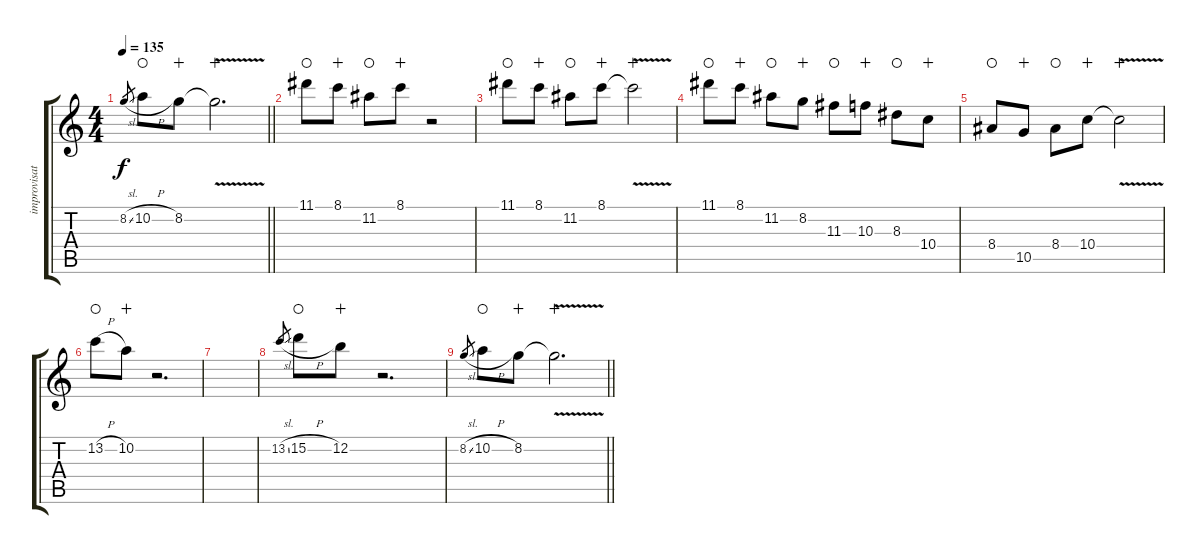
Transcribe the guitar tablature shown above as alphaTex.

\track ("improvisation" "improvisat") {instrument distortionguitar}
\staff {score tabs}
\tuning (E4 B3 G3 D3 A2 E2) {hide}
\ts (4 4)
\tempo 135
\clef g2
\barLineRight lightlight
\ks c
8.2{sl}.8{gr dy f} 10.2{h}.8{balance 4 waho} 8.2.8{wahc} 8.2{v t}.2{d wahc} |
11.1.8{waho} 8.1.8{wahc} 11.2.8{waho} 8.1.8{wahc} r.2 |
11.1.8{waho} 8.1.8{wahc} 11.2.8{waho} 8.1.8{wahc} 8.1{v t}.2{wahc} |
11.1.8{waho} 8.1.8{wahc} 11.2.8{waho} 8.2.8{wahc} 11.3.8{waho} 10.3.8{wahc} 8.3.8{waho} 10.4.8{wahc} |
8.4.8{waho} 10.5.8{wahc} 8.4.8{waho} 10.4.8{wahc} 10.4{v t}.2{wahc} |
13.2{h}.8{waho} 10.2.8{wahc} r.2{d} |
|
13.2{sl}.8{gr} 15.2{h}.8{volume 2 balance 12 waho} 12.2.8{wahc} r.2{d} |
\barLineRight lightlight
8.2{sl}.8{gr} 10.2{h}.8{balance 4 waho} 8.2.8{wahc} 8.2{v t}.2{d wahc}
